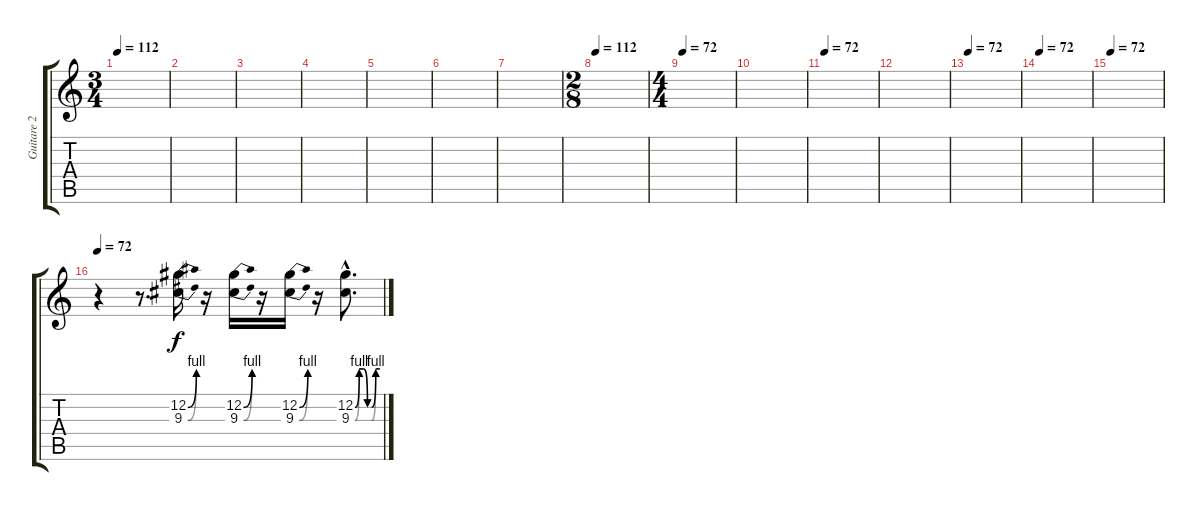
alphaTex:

\track ("Guitare 2" "Guitare 2") {instrument overdrivenguitar}
\staff {score tabs}
\tuning (Db4 Ab3 E3 B2 Gb2 Db2) {hide}
\ts (3 4)
\tempo 112
\clef g2
\ks c
|
|
|
|
|
|
|
\ts (2 8)
\tempo 112
|
\ts (4 4)
\tempo 72
|
|
\tempo 72
|
|
\tempo 72
|
\tempo 72
|
\tempo 72
|
\tempo 72
r.4 r.8{d} (12.2{be (bend 0 0 60 4)} 9.3{be (bend 0 0 60 4)}).16 r.16 (12.2{be (bend 0 0 60 4)} 9.3{be (bend 0 0 60 4)}).16 r.16 (12.2{be (bend 0 0 60 4)} 9.3{be (bend 0 0 60 4)}).16 r.16 (12.2{be (custom 0 0 10 4 20 4 30 0 40 0 50 4 60 4) hac} 9.3{be (custom 0 0 10 4 20 4 30 0 40 0 50 4 60 4) hac}).8{d}
